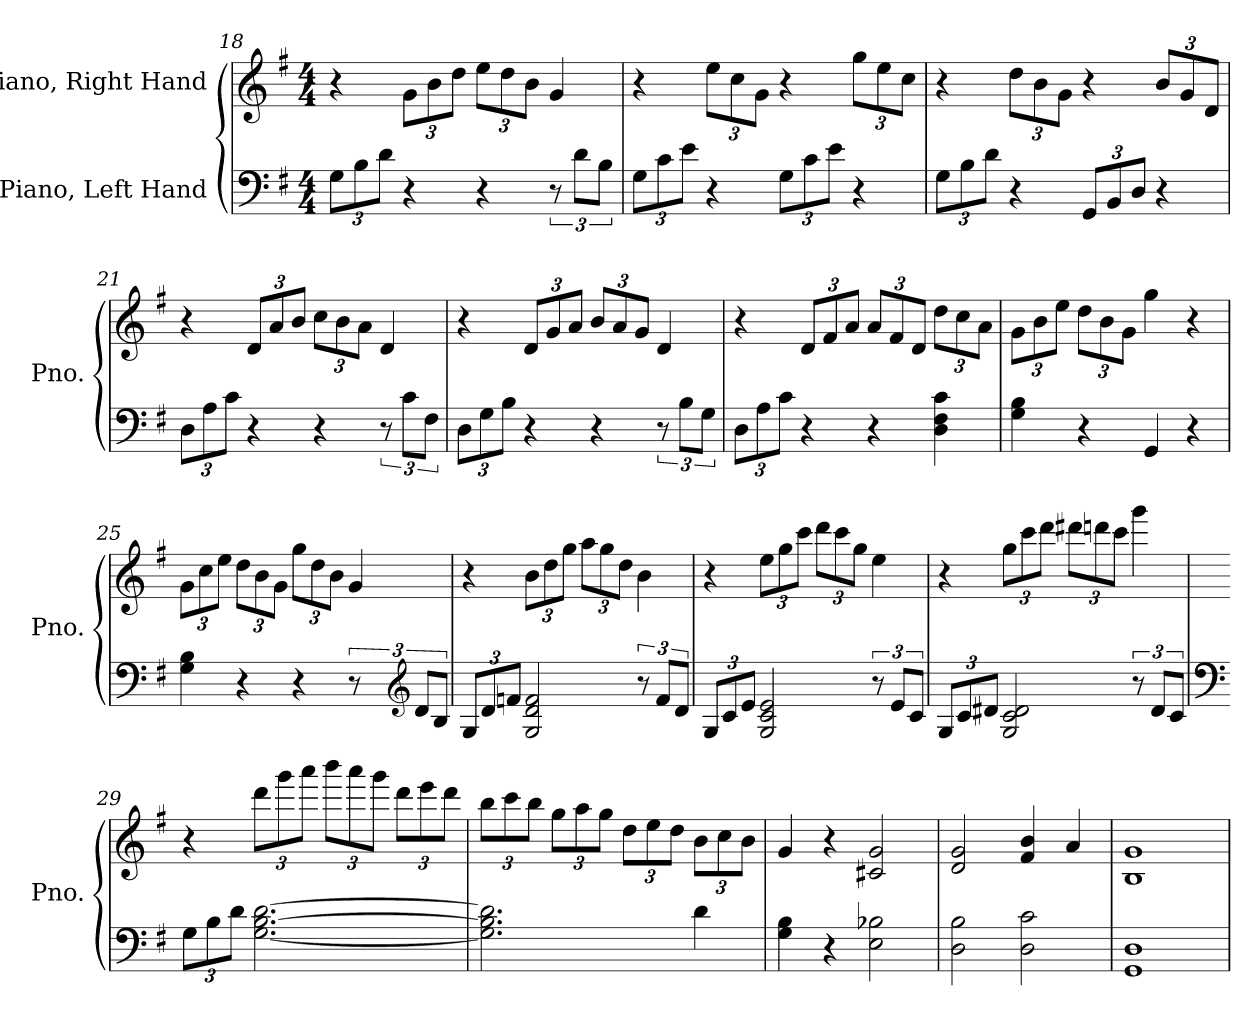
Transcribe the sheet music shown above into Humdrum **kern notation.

**kern	**kern
*part2	*part1
*staff2	*staff1
*I"Piano, Left Hand	*I"Piano, Right Hand
*I'Pno.	*I'Pno.
*clefF4	*clefG2
*k[f#]	*k[f#]
*M4/4	*M4/4
*Xbrackettup	*
=18	=18
12G\L	4r
12B\	.
12d\J	.
*	*Xbrackettup
4r	12g\L
.	12b\
.	12dd\J
4r	12ee\L
.	12dd\
.	12b\J
*brackettup	*
12r	4g/
12d\L	.
12B\J	.
!!LO:PB:g=z
=19	=19
*Xbrackettup	*
12G\L	4r
12c\	.
12e\J	.
4r	12ee\L
.	12cc\
.	12g\J
12G\L	4r
12c\	.
12e\J	.
4r	12gg\L
.	12ee\
.	12cc\J
=20	=20
12G\L	4r
12B\	.
12d\J	.
4r	12dd\L
.	12b\
.	12g\J
12GG/L	4r
12BB/	.
12D/J	.
4r	12b/L
.	12g/
.	12d/J
=21	=21
12D\L	4r
12A\	.
12c\J	.
4r	12d/L
.	12a/
.	12b/J
4r	12cc\L
.	12b\
.	12a\J
*brackettup	*
12r	4d/
12c\L	.
12F#\J	.
!!LO:LB:g=z
=22	=22
*Xbrackettup	*
12D\L	4r
12G\	.
12B\J	.
4r	12d/L
.	12g/
.	12a/J
4r	12b/L
.	12a/
.	12g/J
*brackettup	*
12r	4d/
12B\L	.
12G\J	.
=23	=23
*Xbrackettup	*
12D\L	4r
12A\	.
12c\J	.
4r	12d/L
.	12f#/
.	12a/J
4r	12a/L
.	12f#/
.	12d/J
4D\ 4F#\ 4c\	12dd\L
.	12cc\
.	12a\J
=24	=24
4G\ 4B\	12g\L
.	12b\
.	12ee\J
4r	12dd\L
.	12b\
.	12g\J
4GG/	4gg\
4r	4r
!!LO:LB:g=z
=25	=25
4G\ 4B\	12g\L
.	12cc\
.	12ee\J
4r	12dd\L
.	12b\
.	12g\J
4r	12gg\L
.	12dd\
.	12b\J
*brackettup	*
12r	4g/
*clefG2	*
12d/L	.
12B/J	.
=26	=26
*Xbrackettup	*
12G/L	4r
12d/	.
12fn/J	.
2G/ 2d/ 2f/	12b\L
.	12dd\
.	12gg\J
.	12aa\L
.	12gg\
.	12dd\J
*brackettup	*
12r	4b\
12f/L	.
12d/J	.
=27	=27
*Xbrackettup	*
12G/L	4r
12c/	.
12e/J	.
2G/ 2c/ 2e/	12ee\L
.	12gg\
.	12ccc\J
.	12ddd\L
.	12ccc\
.	12gg\J
*brackettup	*
12r	4ee\
12e/L	.
12c/J	.
!!LO:LB:g=z
=28	=28
*Xbrackettup	*
12G/L	4r
12c/	.
12d#X/J	.
2G/ 2c/ 2d#/	12gg\L
.	12ccc\
.	12ddd\J
.	12ddd#X\L
.	12dddn\
.	12ccc\J
*brackettup	*
12r	4ggg\
12d#/L	.
12c/J	.
=29	=29
*clefF4	*
*Xbrackettup	*
12G\L	4r
12B\	.
12d\J	.
[2.G\ [2.B\ [2.d\	12ddd\L
.	12ggg\
.	12aaa\J
.	12bbb\L
.	12aaa\
.	12ggg\J
.	12ddd\L
.	12eee\
.	12ddd\J
!!LO:LB:g=z
=30	=30
2.G\] 2.B\] 2.d\]	12bb\L
.	12ccc\
.	12bb\J
.	12gg\L
.	12aa\
.	12gg\J
.	12dd\L
.	12ee\
.	12dd\J
4d\	12b\L
.	12cc\
.	12b\J
=31	=31
4G\ 4B\	4g/
4r	4r
2E\ 2B-X\	2c#X/ 2g/
=32	=32
2D\ 2B\	2d/ 2g/
2D\ 2c\	4f#/ 4b/
.	4a/
=33	=33
1GG 1D	1B 1g
=	=
*-	*-
